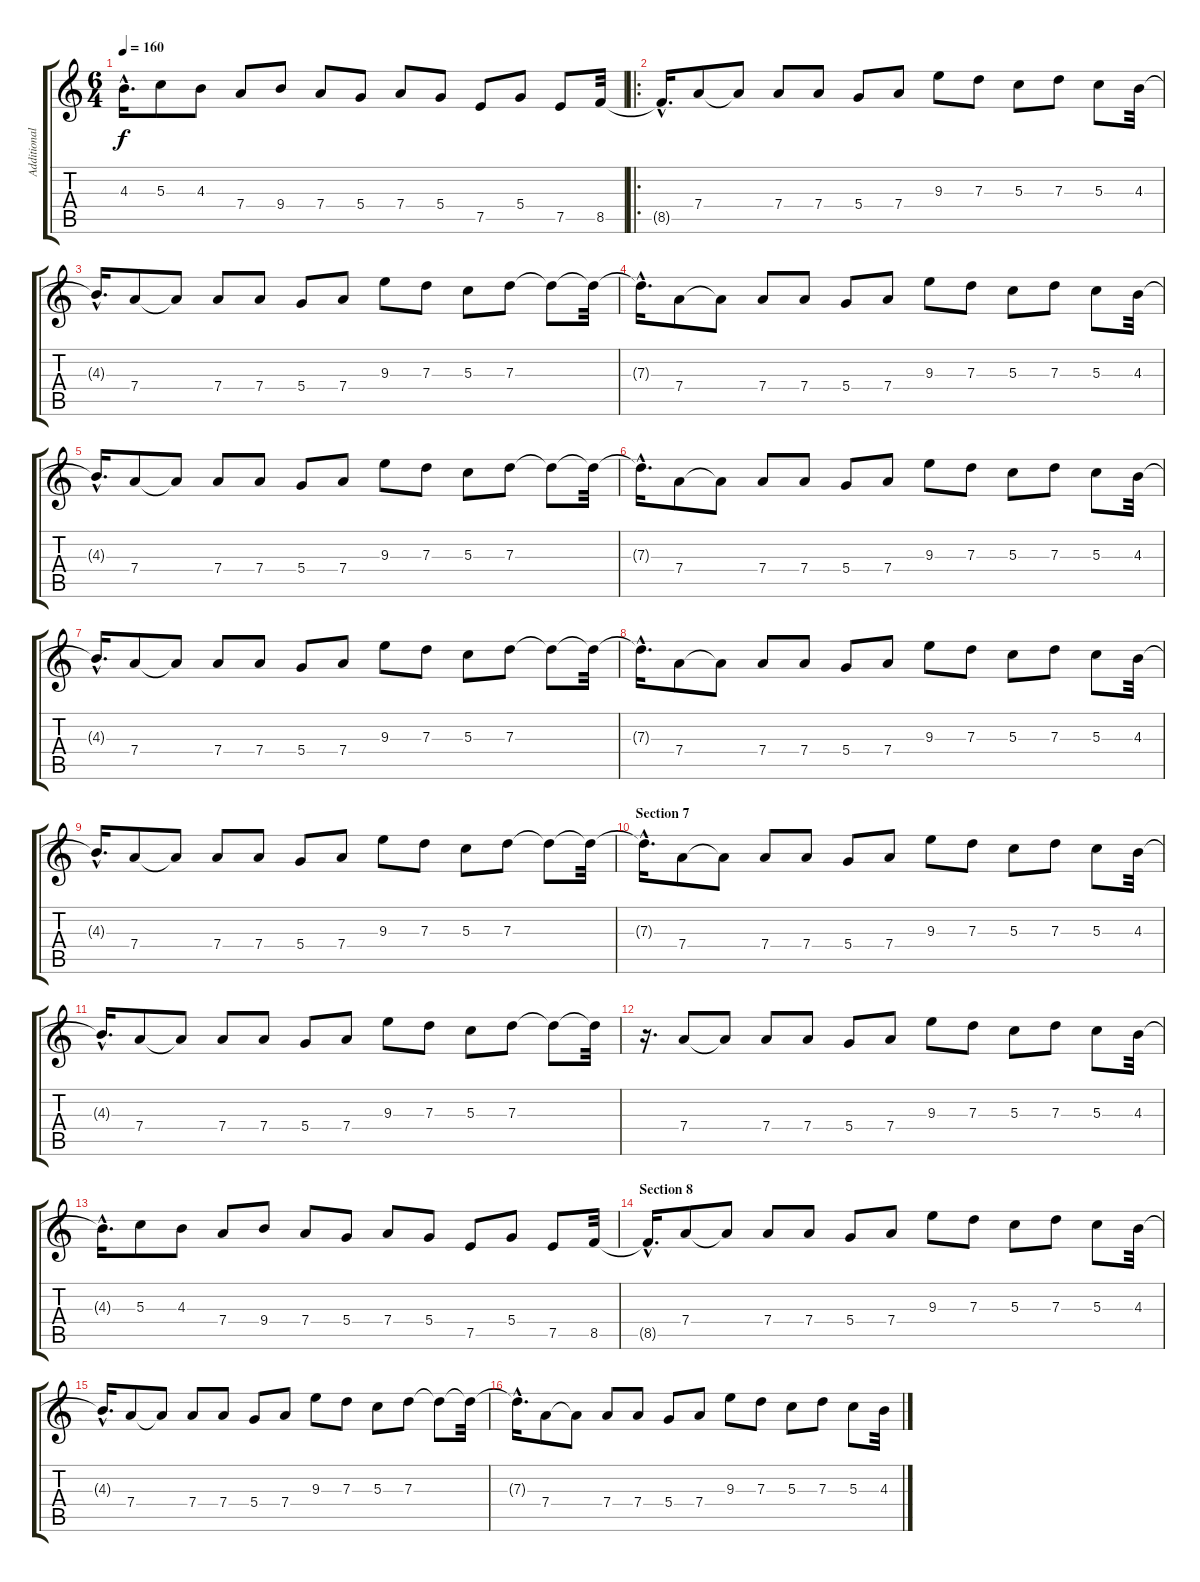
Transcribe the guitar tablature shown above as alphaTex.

\track ("Additional" "Additional") {instrument distortionguitar}
\staff {score tabs}
\tuning (E4 B3 G3 D3 A2 E2) {hide}
\ts (6 4)
\tempo 160
\clef g2
\ks c
4.3{hac t}.16{d dy f} 5.3.8 4.3.8 7.4.8 9.4.8 7.4.8 5.4.8 7.4.8 5.4.8 7.5.8 5.4.8 7.5.8 8.5.32 |
\ro
8.5{hac t}.16{d} 7.4.8 7.4{t}.8 7.4.8 7.4.8 5.4.8 7.4.8 9.3.8 7.3.8 5.3.8 7.3.8 5.3.8 4.3.32 |
4.3{hac t}.16{d} 7.4.8 7.4{t}.8 7.4.8 7.4.8 5.4.8 7.4.8 9.3.8 7.3.8 5.3.8 7.3.8 7.3{t}.8 7.3{t}.32 |
7.3{hac t}.16{d} 7.4.8 7.4{t}.8 7.4.8 7.4.8 5.4.8 7.4.8 9.3.8 7.3.8 5.3.8 7.3.8 5.3.8 4.3.32 |
4.3{hac t}.16{d} 7.4.8 7.4{t}.8 7.4.8 7.4.8 5.4.8 7.4.8 9.3.8 7.3.8 5.3.8 7.3.8 7.3{t}.8 7.3{t}.32 |
7.3{hac t}.16{d} 7.4.8 7.4{t}.8 7.4.8 7.4.8 5.4.8 7.4.8 9.3.8 7.3.8 5.3.8 7.3.8 5.3.8 4.3.32 |
4.3{hac t}.16{d} 7.4.8 7.4{t}.8 7.4.8 7.4.8 5.4.8 7.4.8 9.3.8 7.3.8 5.3.8 7.3.8 7.3{t}.8 7.3{t}.32 |
7.3{hac t}.16{d} 7.4.8 7.4{t}.8 7.4.8 7.4.8 5.4.8 7.4.8 9.3.8 7.3.8 5.3.8 7.3.8 5.3.8 4.3.32 |
4.3{hac t}.16{d} 7.4.8 7.4{t}.8 7.4.8 7.4.8 5.4.8 7.4.8 9.3.8 7.3.8 5.3.8 7.3.8 7.3{t}.8 7.3{t}.32 |
\section ("" "Section 7")
7.3{hac t}.16{d} 7.4.8 7.4{t}.8 7.4.8 7.4.8 5.4.8 7.4.8 9.3.8 7.3.8 5.3.8 7.3.8 5.3.8 4.3.32 |
4.3{hac t}.16{d} 7.4.8 7.4{t}.8 7.4.8 7.4.8 5.4.8 7.4.8 9.3.8 7.3.8 5.3.8 7.3.8 7.3{t}.8 7.3{t}.32 |
r.16{d} 7.4.8 7.4{t}.8 7.4.8 7.4.8 5.4.8 7.4.8 9.3.8 7.3.8 5.3.8 7.3.8 5.3.8 4.3.32 |
4.3{hac t}.16{d} 5.3.8 4.3.8 7.4.8 9.4.8 7.4.8 5.4.8 7.4.8 5.4.8 7.5.8 5.4.8 7.5.8 8.5.32 |
\section ("" "Section 8")
8.5{hac t}.16{d} 7.4.8 7.4{t}.8 7.4.8 7.4.8 5.4.8 7.4.8 9.3.8 7.3.8 5.3.8 7.3.8 5.3.8 4.3.32 |
4.3{hac t}.16{d} 7.4.8 7.4{t}.8 7.4.8 7.4.8 5.4.8 7.4.8 9.3.8 7.3.8 5.3.8 7.3.8 7.3{t}.8 7.3{t}.32 |
7.3{hac t}.16{d} 7.4.8 7.4{t}.8 7.4.8 7.4.8 5.4.8 7.4.8 9.3.8 7.3.8 5.3.8 7.3.8 5.3.8 4.3.32
